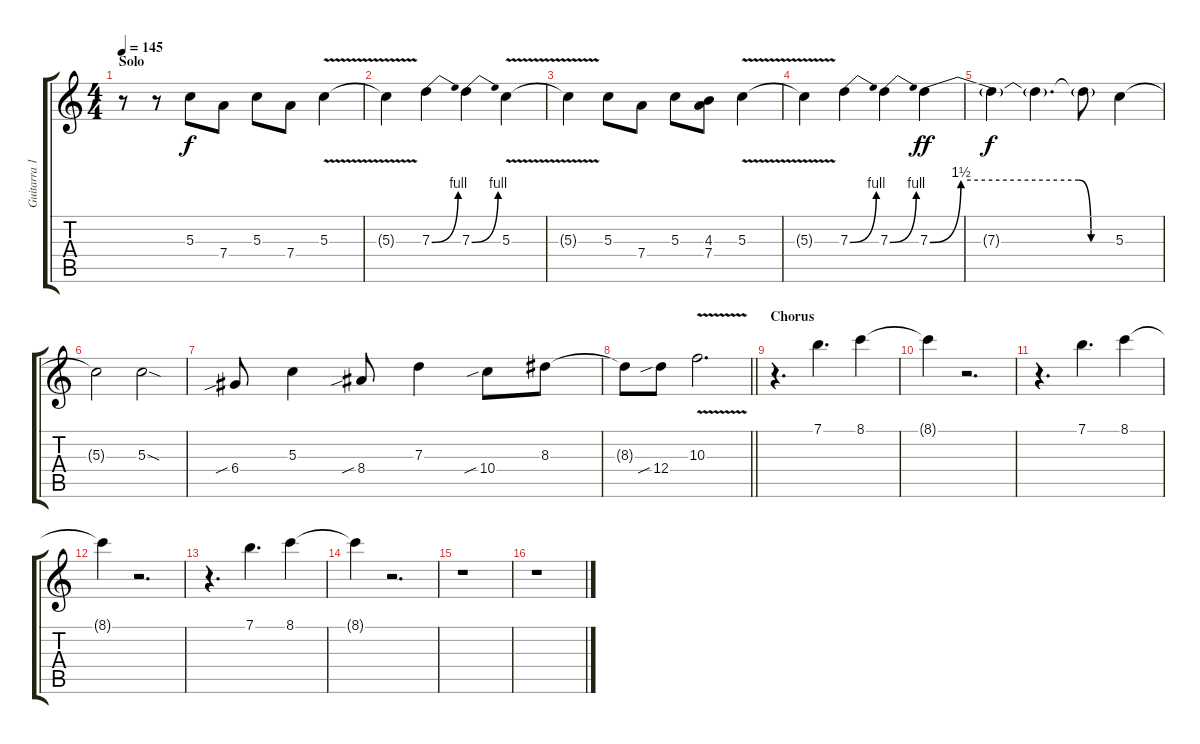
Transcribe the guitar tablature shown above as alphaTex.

\track ("Guitarra 1" "Guitarra 1") {instrument acousticguitarsteel}
\staff {score tabs}
\tuning (E4 B3 G3 D3 A2 E2) {hide}
\ts (4 4)
\section ("" "Solo")
\tempo 145
\clef g2
\ks c
r.8{dy f volume 15 instrument distortionguitar} r.8 5.3.8 7.4.8 5.3.8 7.4.8 5.3{v}.4 |
5.3{v t}.4 7.3{be (bend 0 0 60 4)}.4 7.3{be (bend 0 0 60 4)}.4 5.3{v}.4 |
5.3{t}.4 5.3.8 7.4.8 5.3.8 (4.3 7.4).8 5.3{v}.4 |
5.3{t}.4 7.3{be (bend 0 0 60 4)}.4 7.3{be (bend 0 0 60 4)}.4 7.3{be (custom 0 0 10 6 48 6 52 0 60 0)}.4{dy ff} |
7.3{t}.4{dy f} 7.3{t}.4{d} 7.3{t}.8 5.3.4 |
5.3{t}.2 5.3{sod}.2 |
6.4{sib}.8 5.3.4 8.4{sib}.8 7.3.4 10.4{sib}.8 8.3.8 |
\barLineRight lightlight
8.3{t}.8 12.4{sib}.8 10.3{v}.2{d} |
\section ("" "Chorus")
r.4{d volume 8 instrument acousticguitarnylon} 7.1.4{d} 8.1.4 |
8.1{t}.4 r.2{d} |
r.4{d instrument acousticguitarnylon} 7.1.4{d} 8.1.4 |
8.1{t}.4 r.2{d} |
r.4{d} 7.1.4{d} 8.1.4 |
8.1{t}.4 r.2{d} |
r.1 |
r.1
